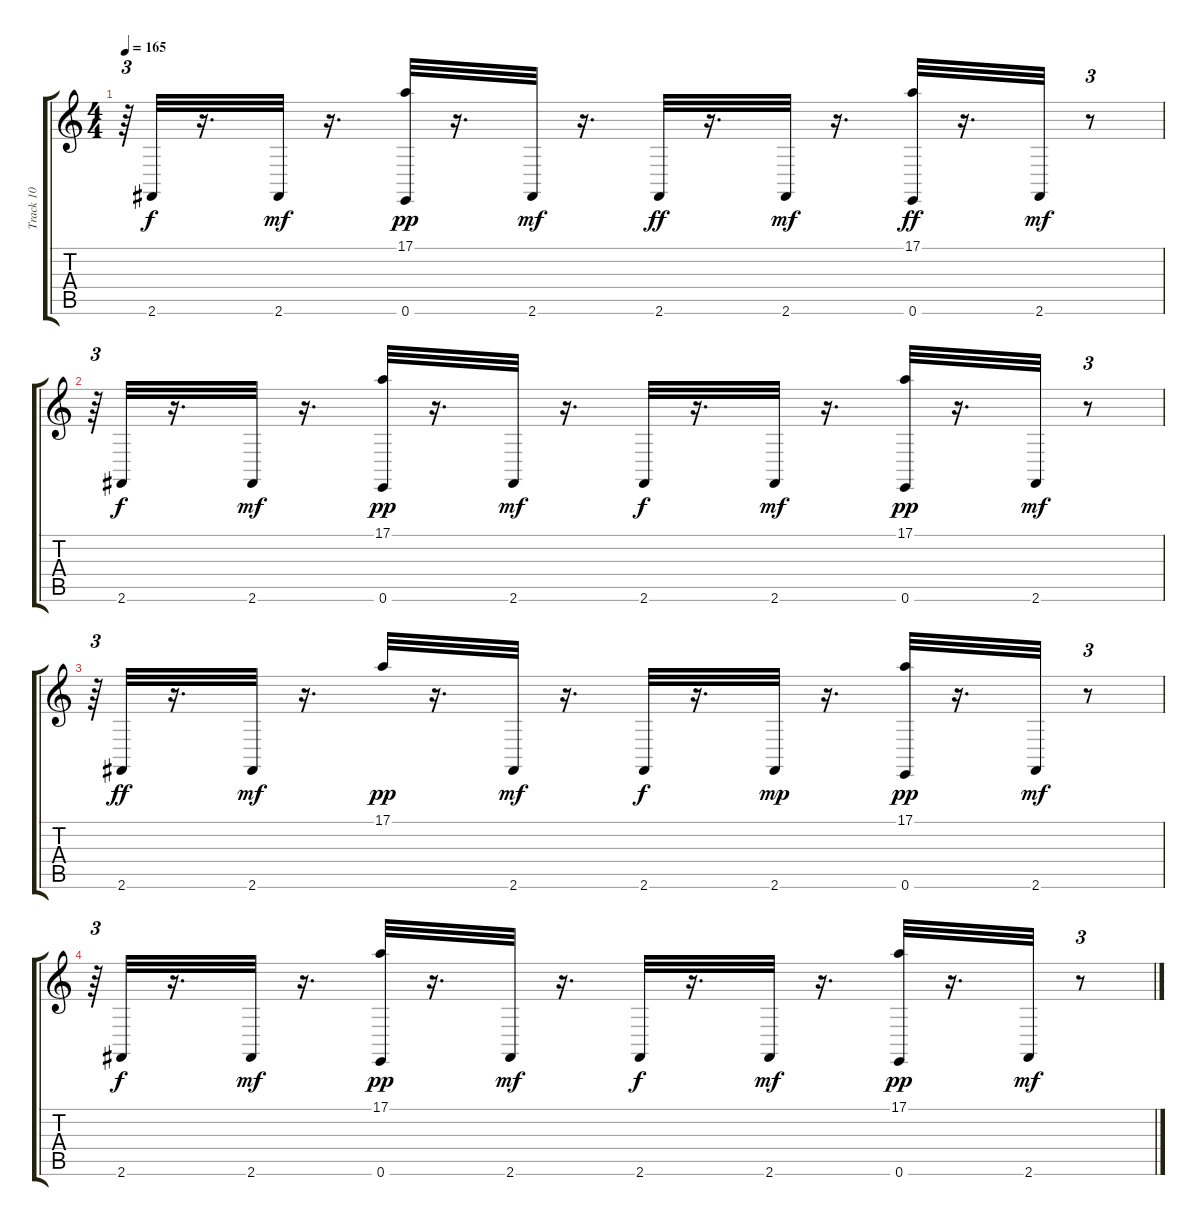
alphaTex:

\track ("Track 10" "Track 10") {instrument melodictom}
\staff {score tabs}
\tuning (E4 B3 G3 D3 A2 E2) {hide}
\ts (4 4)
\tempo 165
\clef g2
\ks c
r.64{tu (3 2) dy mf} 2.6.32{dy f} r.16{d} 2.6.32{dy mf} r.16{d} (17.1 0.6).32{dy pp} r.16{d} 2.6.32{dy mf} r.16{d} 2.6.32{dy ff} r.16{d} 2.6.32{dy mf} r.16{d} (17.1 0.6).32{dy ff} r.16{d} 2.6.32{dy mf} r.8{tu (3 2)} |
r.64{tu (3 2)} 2.6.32{dy f} r.16{d} 2.6.32{dy mf} r.16{d} (17.1 0.6).32{dy pp} r.16{d} 2.6.32{dy mf} r.16{d} 2.6.32{dy f} r.16{d} 2.6.32{dy mf} r.16{d} (17.1 0.6).32{dy pp} r.16{d} 2.6.32{dy mf} r.8{tu (3 2)} |
r.64{tu (3 2)} 2.6.32{dy ff} r.16{d} 2.6.32{dy mf} r.16{d} 17.1.32{dy pp} r.16{d} 2.6.32{dy mf} r.16{d} 2.6.32{dy f} r.16{d} 2.6.32{dy mp} r.16{d} (17.1 0.6).32{dy pp} r.16{d} 2.6.32{dy mf} r.8{tu (3 2)} |
r.64{tu (3 2)} 2.6.32{dy f} r.16{d} 2.6.32{dy mf} r.16{d} (17.1 0.6).32{dy pp} r.16{d} 2.6.32{dy mf} r.16{d} 2.6.32{dy f} r.16{d} 2.6.32{dy mf} r.16{d} (17.1 0.6).32{dy pp} r.16{d} 2.6.32{dy mf} r.8{tu (3 2)}
